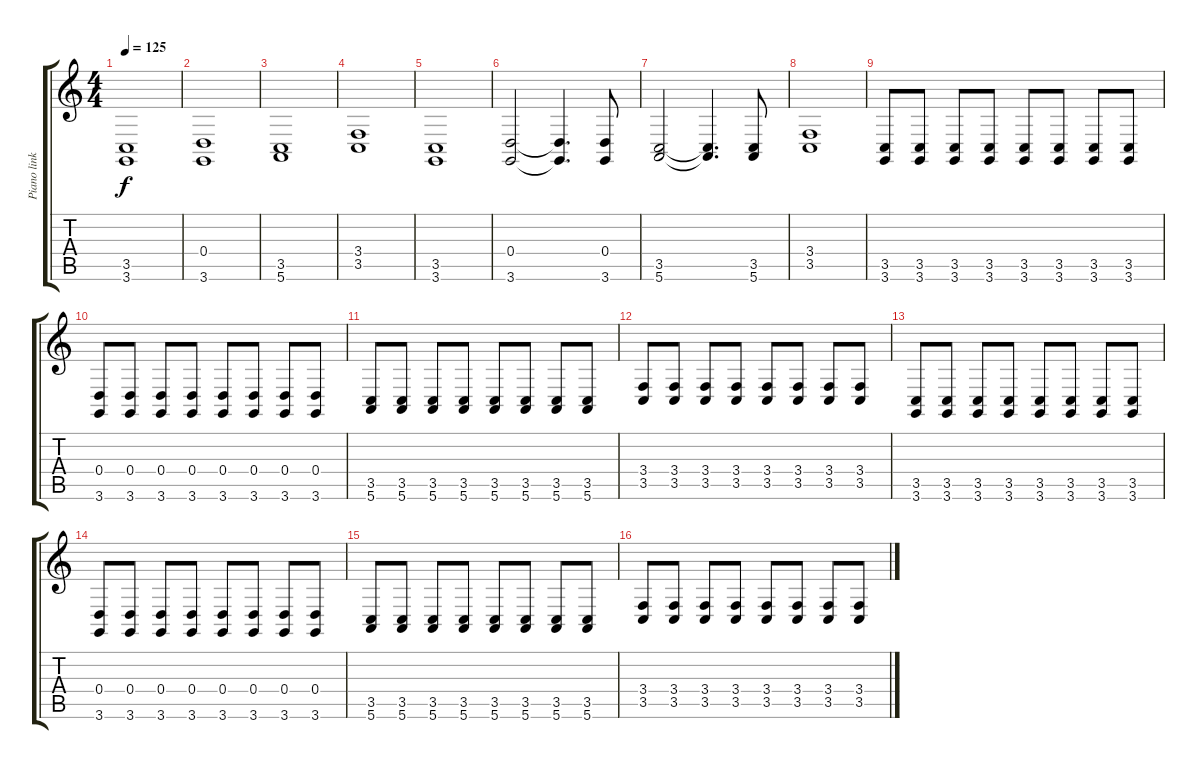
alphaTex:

\track ("Piano linkerhand" "Piano link") {instrument acousticgrandpiano}
\staff {score tabs}
\tuning (E4 B3 G3 D3 A2 E2) {hide}
\ts (4 4)
\tempo 125
\clef g2
\ks c
(3.5 3.6).1{dy f} |
(0.4 3.6).1 |
(3.5 5.6).1 |
(3.4 3.5).1 |
(3.5 3.6).1 |
(0.4 3.6).2 (0.4{t} 3.6{t}).4{d} (0.4 3.6).8 |
(3.5 5.6).2 (3.5{t} 5.6{t}).4{d} (3.5 5.6).8 |
(3.4 3.5).1 |
(3.5 3.6).8 (3.5 3.6).8 (3.5 3.6).8 (3.5 3.6).8 (3.5 3.6).8 (3.5 3.6).8 (3.5 3.6).8 (3.5 3.6).8 |
(0.4 3.6).8 (0.4 3.6).8 (0.4 3.6).8 (0.4 3.6).8 (0.4 3.6).8 (0.4 3.6).8 (0.4 3.6).8 (0.4 3.6).8 |
(3.5 5.6).8 (3.5 5.6).8 (3.5 5.6).8 (3.5 5.6).8 (3.5 5.6).8 (3.5 5.6).8 (3.5 5.6).8 (3.5 5.6).8 |
(3.4 3.5).8 (3.4 3.5).8 (3.4 3.5).8 (3.4 3.5).8 (3.4 3.5).8 (3.4 3.5).8 (3.4 3.5).8 (3.4 3.5).8 |
(3.5 3.6).8 (3.5 3.6).8 (3.5 3.6).8 (3.5 3.6).8 (3.5 3.6).8 (3.5 3.6).8 (3.5 3.6).8 (3.5 3.6).8 |
(0.4 3.6).8 (0.4 3.6).8 (0.4 3.6).8 (0.4 3.6).8 (0.4 3.6).8 (0.4 3.6).8 (0.4 3.6).8 (0.4 3.6).8 |
(3.5 5.6).8 (3.5 5.6).8 (3.5 5.6).8 (3.5 5.6).8 (3.5 5.6).8 (3.5 5.6).8 (3.5 5.6).8 (3.5 5.6).8 |
(3.4 3.5).8 (3.4 3.5).8 (3.4 3.5).8 (3.4 3.5).8 (3.4 3.5).8 (3.4 3.5).8 (3.4 3.5).8 (3.4 3.5).8
